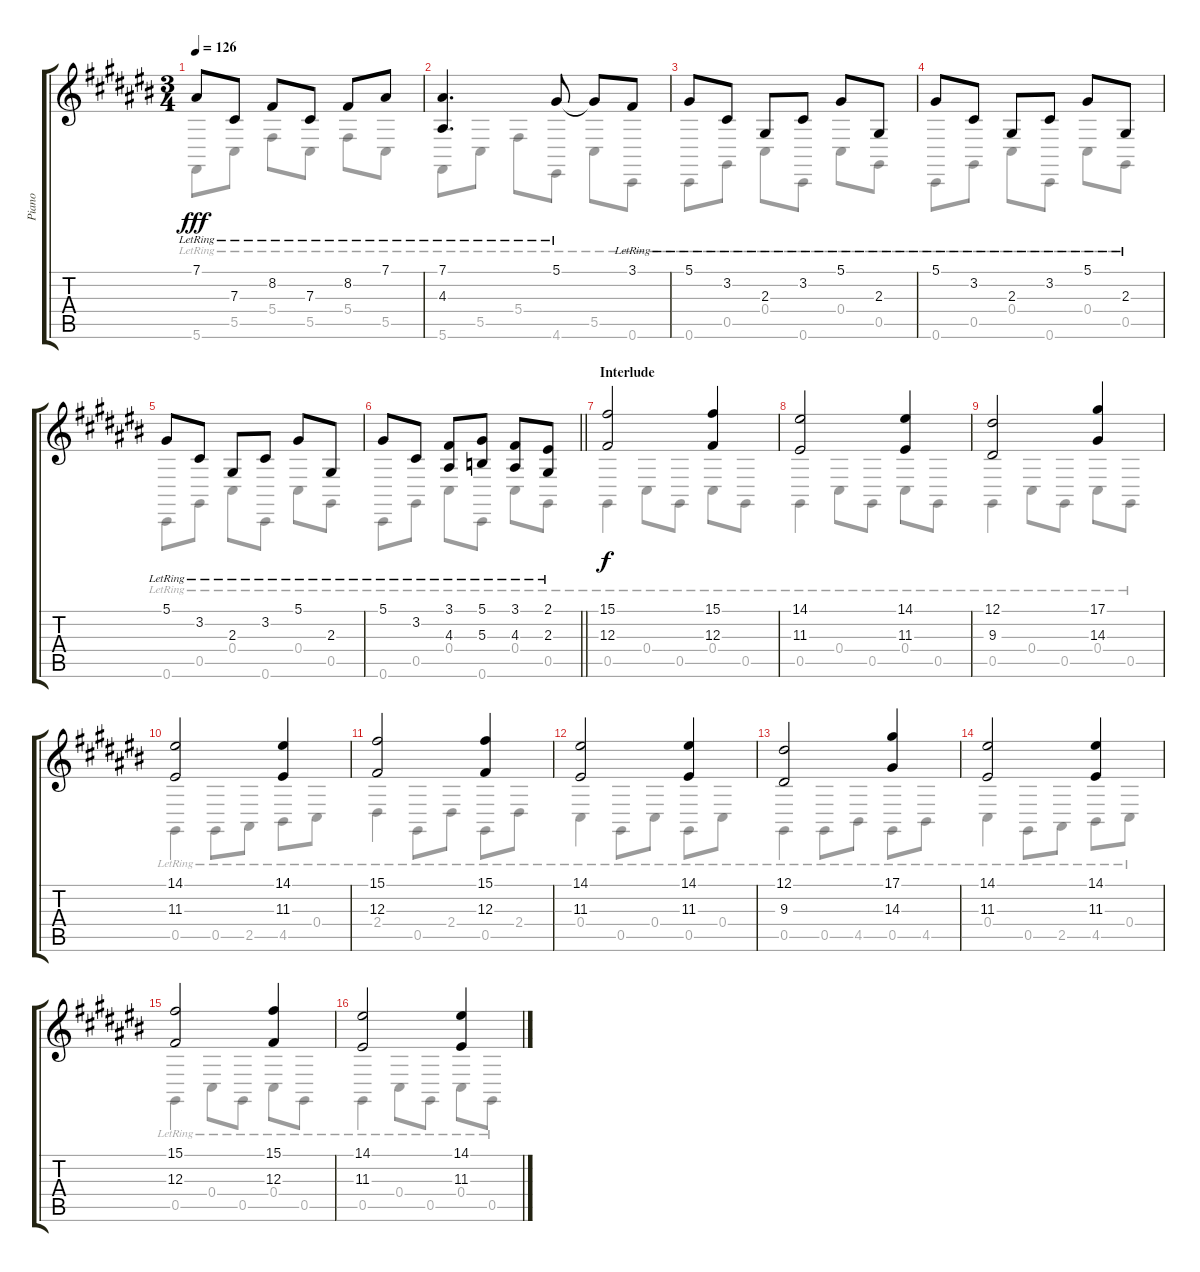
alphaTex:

\track ("Piano" "Piano") {instrument brightacousticpiano}
\staff {score tabs}
\tuning (Eb4 Bb3 Gb3 Db3 Ab2 Db2) {hide}
\voice
\ts (3 4)
\tempo 126
\clef g2
\ks c#
7.1{lr}.8{dy fff} 7.3{lr}.8 8.2{lr}.8 7.3{lr}.8 8.2{lr}.8 7.1{lr}.8 |
(7.1{lr} 4.3{lr}).4{d} 5.1{lr}.8{beam split} 5.1{t}.8 3.1{lr}.8 |
5.1{lr}.8 3.2{lr}.8 2.3{lr}.8 3.2{lr}.8 5.1{lr}.8 2.3{lr}.8 |
5.1{lr}.8 3.2{lr}.8 2.3{lr}.8 3.2{lr}.8 5.1{lr}.8 2.3{lr}.8 |
5.1{lr}.8 3.2{lr}.8 2.3{lr}.8 3.2{lr}.8 5.1{lr}.8 2.3{lr}.8 |
\barLineRight lightlight
5.1{lr}.8 3.2{lr}.8 (3.1{lr} 4.3{lr}).8 (5.1{lr} 5.3{lr}).8 (3.1{lr} 4.3{lr}).8 (2.1{lr} 2.3{lr}).8 |
\section ("" "Interlude")
(15.1 12.3).2{dy f} (15.1 12.3).4 |
(14.1 11.3).2 (14.1 11.3).4 |
(12.1 9.3).2 (17.1 14.3).4 |
(14.1 11.3).2 (14.1 11.3).4 |
(15.1 12.3).2 (15.1 12.3).4 |
(14.1 11.3).2 (14.1 11.3).4 |
(12.1 9.3).2 (17.1 14.3).4 |
(14.1 11.3).2 (14.1 11.3).4 |
(15.1 12.3).2 (15.1 12.3).4 |
(14.1 11.3).2 (14.1 11.3).4
\voice
\clef g2
\ottava regular
\simile none
\ks c#
5.6{lr}.8{dy fff} 5.5{lr}.8 5.4{lr}.8 5.5{lr}.8 5.4{lr}.8 5.5{lr}.8 |
5.6{lr}.8 5.5{lr}.8 5.4{lr}.8 4.6{lr}.8 5.5{lr}.8 0.6{lr}.8 |
0.6{lr}.8 0.5{lr}.8 0.4{lr}.8 0.6{lr}.8 0.4{lr}.8 0.5{lr}.8 |
0.6{lr}.8 0.5{lr}.8 0.4{lr}.8 0.6{lr}.8 0.4{lr}.8 0.5{lr}.8 |
0.6{lr}.8 0.5{lr}.8 0.4{lr}.8 0.6{lr}.8 0.4{lr}.8 0.5{lr}.8 |
\barLineRight lightlight
0.6{lr}.8 0.5{lr}.8 0.4{lr}.8 0.6{lr}.8 0.4{lr}.8 0.5{lr}.8 |
0.5{lr}.4{dy f} 0.4{lr}.8 0.5{lr}.8 0.4{lr}.8 0.5{lr}.8 |
0.5{lr}.4 0.4{lr}.8 0.5{lr}.8 0.4{lr}.8 0.5{lr}.8 |
0.5{lr}.4 0.4{lr}.8 0.5{lr}.8 0.4{lr}.8 0.5{lr}.8 |
0.5{lr}.4 0.5{lr}.8 2.5{lr}.8 4.5{lr}.8 0.4{lr}.8 |
2.4{lr}.4 0.5{lr}.8 2.4{lr}.8 0.5{lr}.8 2.4{lr}.8 |
0.4{lr}.4 0.5{lr}.8 0.4{lr}.8 0.5{lr}.8 0.4{lr}.8 |
0.5{lr}.4 0.5{lr}.8 4.5{lr}.8 0.5{lr}.8 4.5{lr}.8 |
0.4{lr}.4 0.5{lr}.8 2.5{lr}.8 4.5{lr}.8 0.4{lr}.8 |
0.5{lr}.4 0.4{lr}.8 0.5{lr}.8 0.4{lr}.8 0.5{lr}.8 |
0.5{lr}.4 0.4{lr}.8 0.5{lr}.8 0.4{lr}.8 0.5{lr}.8
